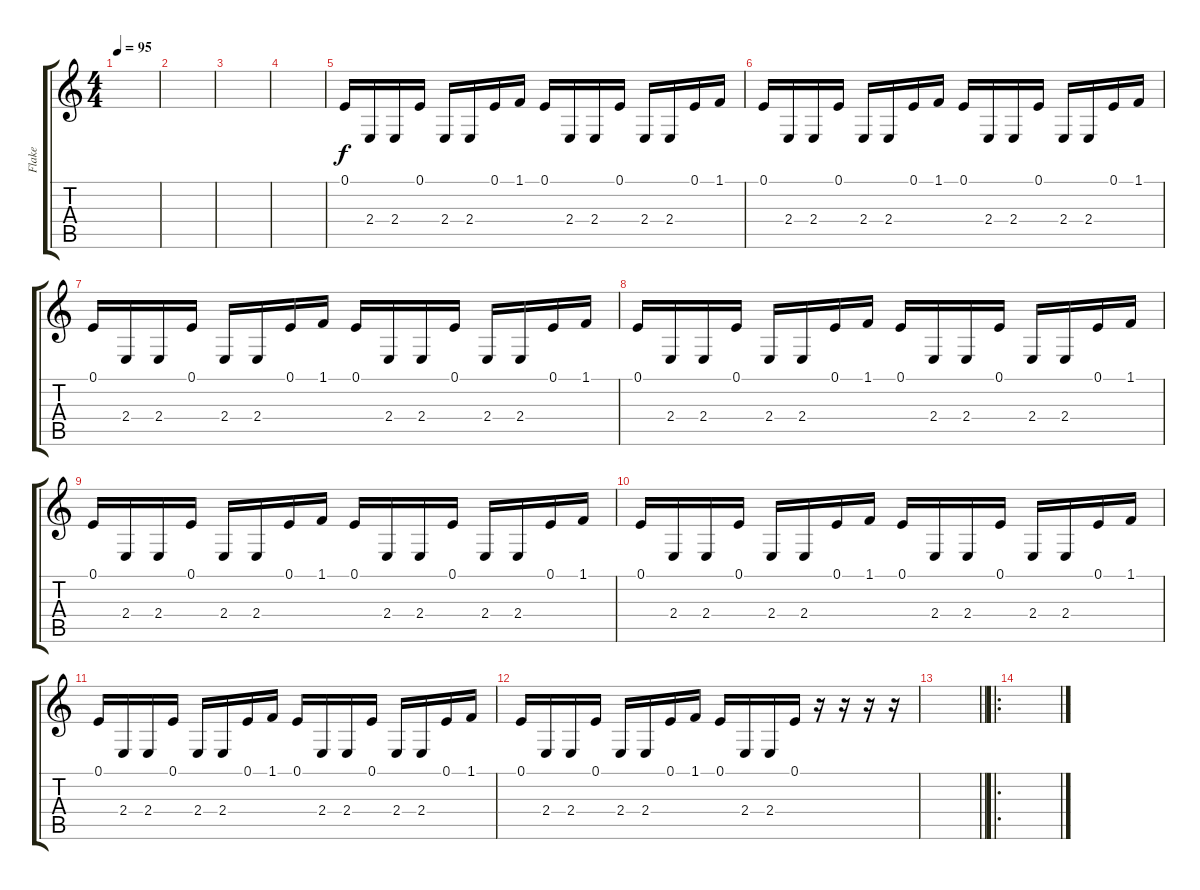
\track ("Flake" "Flake") {instrument kalimba}
\staff {score tabs}
\tuning (E4 B3 G3 D3 A2 D2) {hide}
\ts (4 4)
\tempo 95
\clef g2
\ks c
|
|
|
|
0.1.16 2.4.16 2.4.16 0.1.16 2.4.16 2.4.16 0.1.16 1.1.16 0.1.16 2.4.16 2.4.16 0.1.16 2.4.16 2.4.16 0.1.16 1.1.16 |
0.1.16 2.4.16 2.4.16 0.1.16 2.4.16 2.4.16 0.1.16 1.1.16 0.1.16 2.4.16 2.4.16 0.1.16 2.4.16 2.4.16 0.1.16 1.1.16 |
0.1.16 2.4.16 2.4.16 0.1.16 2.4.16 2.4.16 0.1.16 1.1.16 0.1.16 2.4.16 2.4.16 0.1.16 2.4.16 2.4.16 0.1.16 1.1.16 |
0.1.16 2.4.16 2.4.16 0.1.16 2.4.16 2.4.16 0.1.16 1.1.16 0.1.16 2.4.16 2.4.16 0.1.16 2.4.16 2.4.16 0.1.16 1.1.16 |
0.1.16 2.4.16 2.4.16 0.1.16 2.4.16 2.4.16 0.1.16 1.1.16 0.1.16 2.4.16 2.4.16 0.1.16 2.4.16 2.4.16 0.1.16 1.1.16 |
0.1.16 2.4.16 2.4.16 0.1.16 2.4.16 2.4.16 0.1.16 1.1.16 0.1.16 2.4.16 2.4.16 0.1.16 2.4.16 2.4.16 0.1.16 1.1.16 |
0.1.16 2.4.16 2.4.16 0.1.16 2.4.16 2.4.16 0.1.16 1.1.16 0.1.16 2.4.16 2.4.16 0.1.16 2.4.16 2.4.16 0.1.16 1.1.16 |
0.1.16 2.4.16 2.4.16 0.1.16 2.4.16 2.4.16 0.1.16 1.1.16 0.1.16 2.4.16 2.4.16 0.1.16 r.16 r.16 r.16 r.16 |
\barLineRight lightlight
|
\ro
